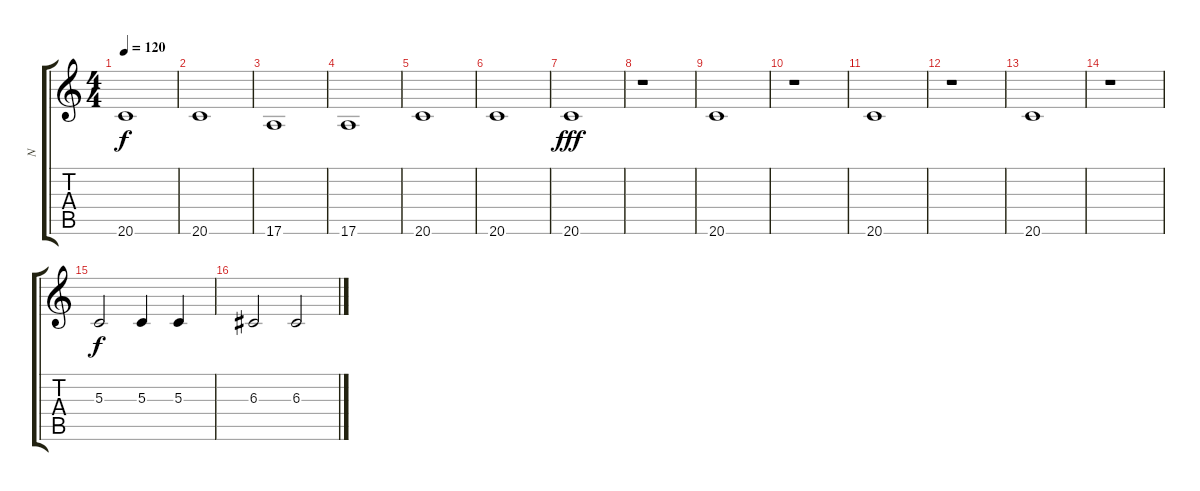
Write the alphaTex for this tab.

\track ("N" "N") {instrument shamisen}
\staff {score tabs}
\tuning (E4 B3 G3 D3 A2 E2) {hide}
\ts (4 4)
\tempo 120
\clef g2
\ks c
20.6.1{dy f} |
20.6.1 |
17.6.1 |
17.6.1 |
20.6.1 |
20.6.1 |
20.6.1{dy fff} |
r.1 |
20.6.1 |
r.1 |
20.6.1 |
r.1 |
20.6.1 |
r.1 |
5.3.2{dy f} 5.3.4 5.3.4 |
6.3.2 6.3.2
